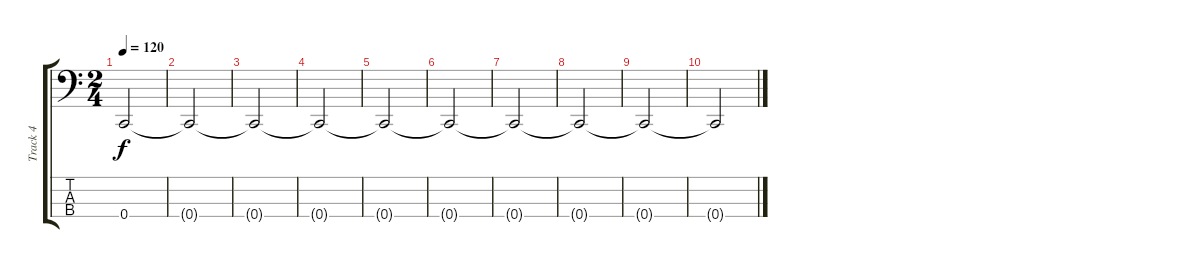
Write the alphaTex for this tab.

\track ("Track 4" "Track 4") {instrument electricbassfinger}
\staff {score tabs}
\tuning (F2 C2 G1 C1) {hide}
\ts (2 4)
\tempo 120
\clef f4
\ks c
0.4{t}.2{dy f} |
0.4{t}.2 |
0.4{t}.2 |
0.4{t}.2 |
0.4{t}.2 |
0.4{t}.2 |
0.4{t}.2 |
0.4{t}.2 |
0.4{t}.2 |
0.4{t}.2
